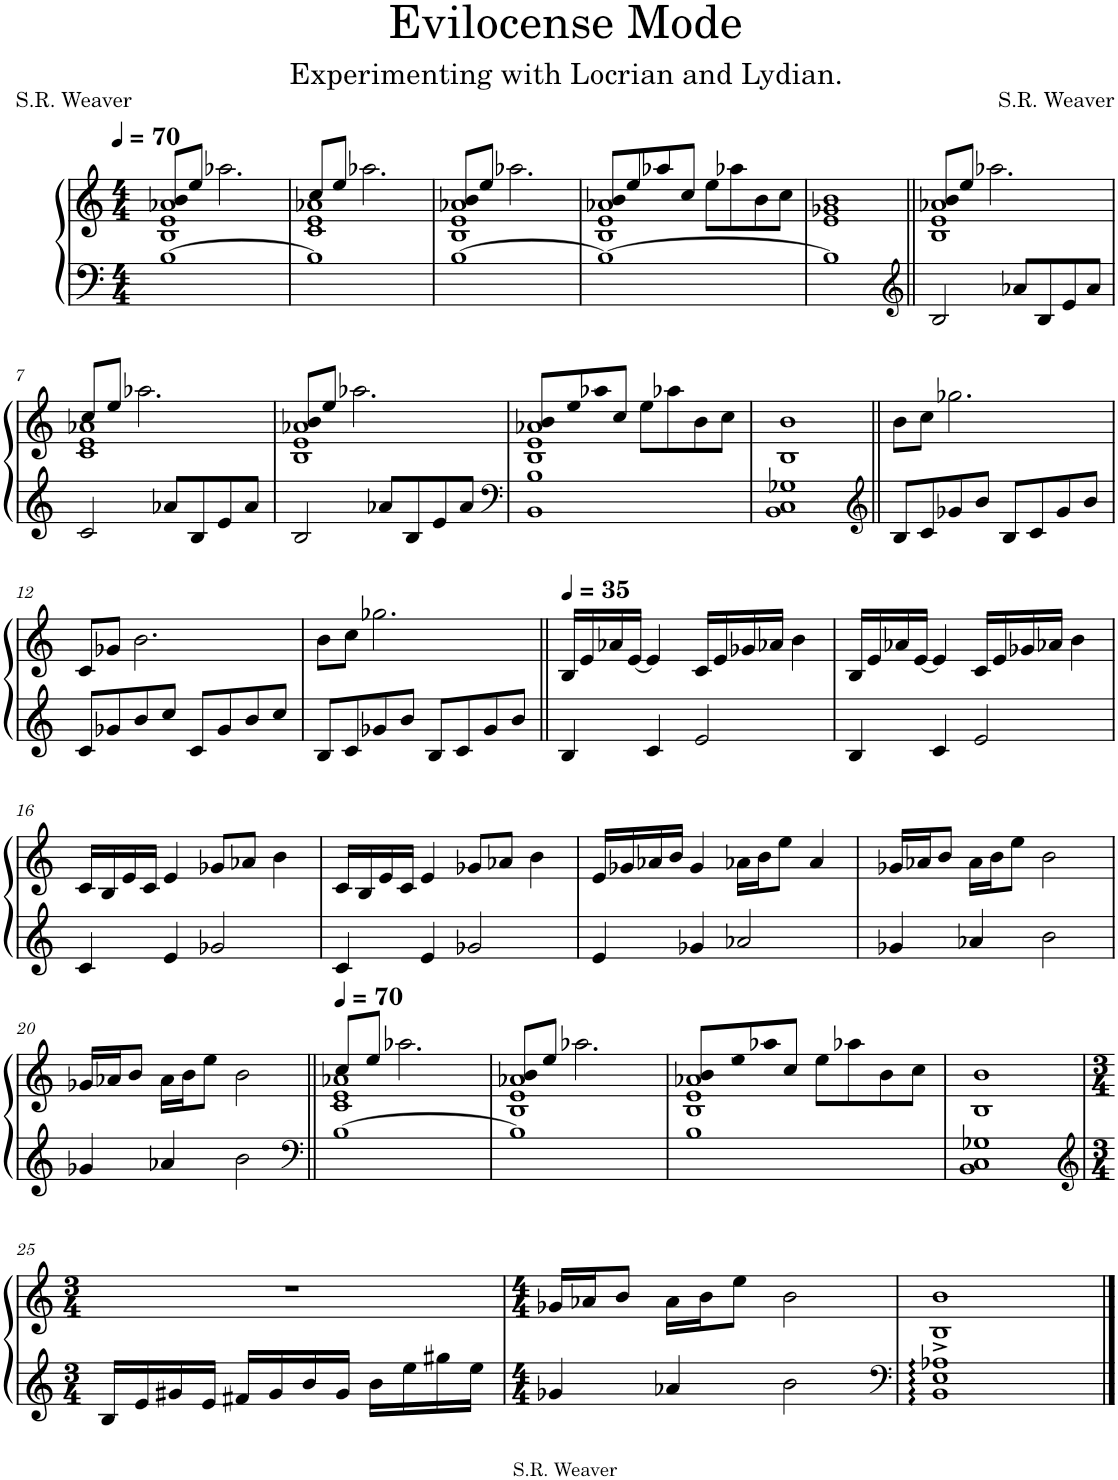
**kern	**kern
*part1	*part1
*staff2	*staff1
*I"Grand Piano	*
*I'Pno.	*
*clefF4	*clefG2
*k[]	*k[]
*M4/4	*M4/4
*MM70	*MM70
=1	=1
*	*^
[1B	1B 1e 1a-X	8b/L
.	.	8ee/J
.	.	2.aa-X\
=2	=2	=2
1B]	1c 1e 1a-X	8cc/L
.	.	8ee/J
.	.	2.aa-X\
=3	=3	=3
[1B	1B 1e 1a-X	8b/L
.	.	8ee/J
.	.	2.aa-X\
=4	=4	=4
1B_	1B 1e 1a-X	8b/L
.	.	8ee/
.	.	8aa-X/
.	.	8cc/J
.	.	8ee\L
.	.	8aa-X\
.	.	8b\
.	.	8cc\J
*	*v	*v
=5	=5
1B]	1e 1g-X 1b
=6||	=6||
*clefG2	*
*	*^
2B/	1B 1e 1a-X	8b/L
.	.	8ee/J
.	.	2.aa-X\
8a-X/L	.	.
8B/	.	.
8e/	.	.
8a-/J	.	.
!!LO:LB:g=z	!!
=7	=7	=7
2c/	1c 1e 1a-X	8cc/L
.	.	8ee/J
.	.	2.aa-X\
8a-X/L	.	.
8B/	.	.
8e/	.	.
8a-/J	.	.
=8	=8	=8
2B/	1B 1e 1a-X	8b/L
.	.	8ee/J
.	.	2.aa-X\
8a-X/L	.	.
8B/	.	.
8e/	.	.
8a-/J	.	.
=9	=9	=9
*clefF4	*	*
1BB 1B	1B 1e 1a-X	8b/L
.	.	8ee/
.	.	8aa-X/
.	.	8cc/J
.	.	8ee\L
.	.	8aa-X\
.	.	8b\
.	.	8cc\J
*	*v	*v
=10	=10
1BB 1C 1G-X	1B 1b
=11||	=11||
*clefG2	*
8B/L	8b\L
8c/	8cc\J
8g-X/	2.gg-X\
8b/J	.
8B/L	.
8c/	.
8g-/	.
8b/J	.
!!LO:LB:g=z
=12	=12
8c/L	8c/L
8g-X/	8g-X/J
8b/	2.b\
8cc/J	.
8c/L	.
8g-/	.
8b/	.
8cc/J	.
=13	=13
8B/L	8b\L
8c/	8cc\J
8g-X/	2.gg-X\
8b/J	.
8B/L	.
8c/	.
8g-/	.
8b/J	.
=14||	=14||
*	*MM35
4B/	16B/LL
.	16e/
.	16a-X/
.	[16e/JJ
4c/	4e/]
2e/	16c/LL
.	16e/
.	16g-X/
.	16a-X/JJ
.	4b\
=15	=15
4B/	16B/LL
.	16e/
.	16a-X/
.	[16e/JJ
4c/	4e/]
2e/	16c/LL
.	16e/
.	16g-X/
.	16a-X/JJ
.	4b\
!!LO:LB:g=z
=16	=16
4c/	16c/LL
.	16B/
.	16e/
.	16c/JJ
4e/	4e/
2g-X/	8g-X/L
.	8a-X/J
.	4b\
=17	=17
4c/	16c/LL
.	16B/
.	16e/
.	16c/JJ
4e/	4e/
2g-X/	8g-X/L
.	8a-X/J
.	4b\
=18	=18
4e/	16e/LL
.	16g-X/
.	16a-X/
.	16b/JJ
4g-X/	4g-/
2a-X/	16a-X\LL
.	16b\J
.	8ee\J
.	4a-/
=19	=19
4g-X/	16g-X/LL
.	16a-X/J
.	8b/J
4a-X/	16a-\LL
.	16b\J
.	8ee\J
2b\	2b\
!!LO:LB:g=z
=20	=20
4g-X/	16g-X/LL
.	16a-X/J
.	8b/J
4a-X/	16a-\LL
.	16b\J
.	8ee\J
2b\	2b\
=21||	=21||
*clefF4	*
*	*MM70
*	*^
[1B	1c 1e 1a-X	8cc/L
.	.	8ee/J
.	.	2.aa-X\
=22	=22	=22
1B]	1B 1e 1a-X	8b/L
.	.	8ee/J
.	.	2.aa-X\
=23	=23	=23
1B	1B 1e 1a-X	8b/L
.	.	8ee/
.	.	8aa-X/
.	.	8cc/J
.	.	8ee\L
.	.	8aa-X\
.	.	8b\
.	.	8cc\J
*	*v	*v
=24	=24
1BB 1C 1G-X	1B 1b
!!LO:LB:g=z
=25	=25
*clefG2	*
*M3/4	*M3/4
16B/LL	2.r
16e/	.
16g#X/	.
16e/JJ	.
16f#X/LL	.
16g#/	.
16b/	.
16g#/JJ	.
16b\LL	.
16ee\	.
16gg#X\	.
16ee\JJ	.
=26	=26
*M4/4	*M4/4
4g-X/	16g-X/LL
.	16a-X/J
.	8b/J
4a-X/	16a-\LL
.	16b\J
.	8ee\J
2b\	2b\
=27	=27
*clefF4	*
1BB: 1E: 1A-X:	1B^ 1b^
==	==
*-	*-
